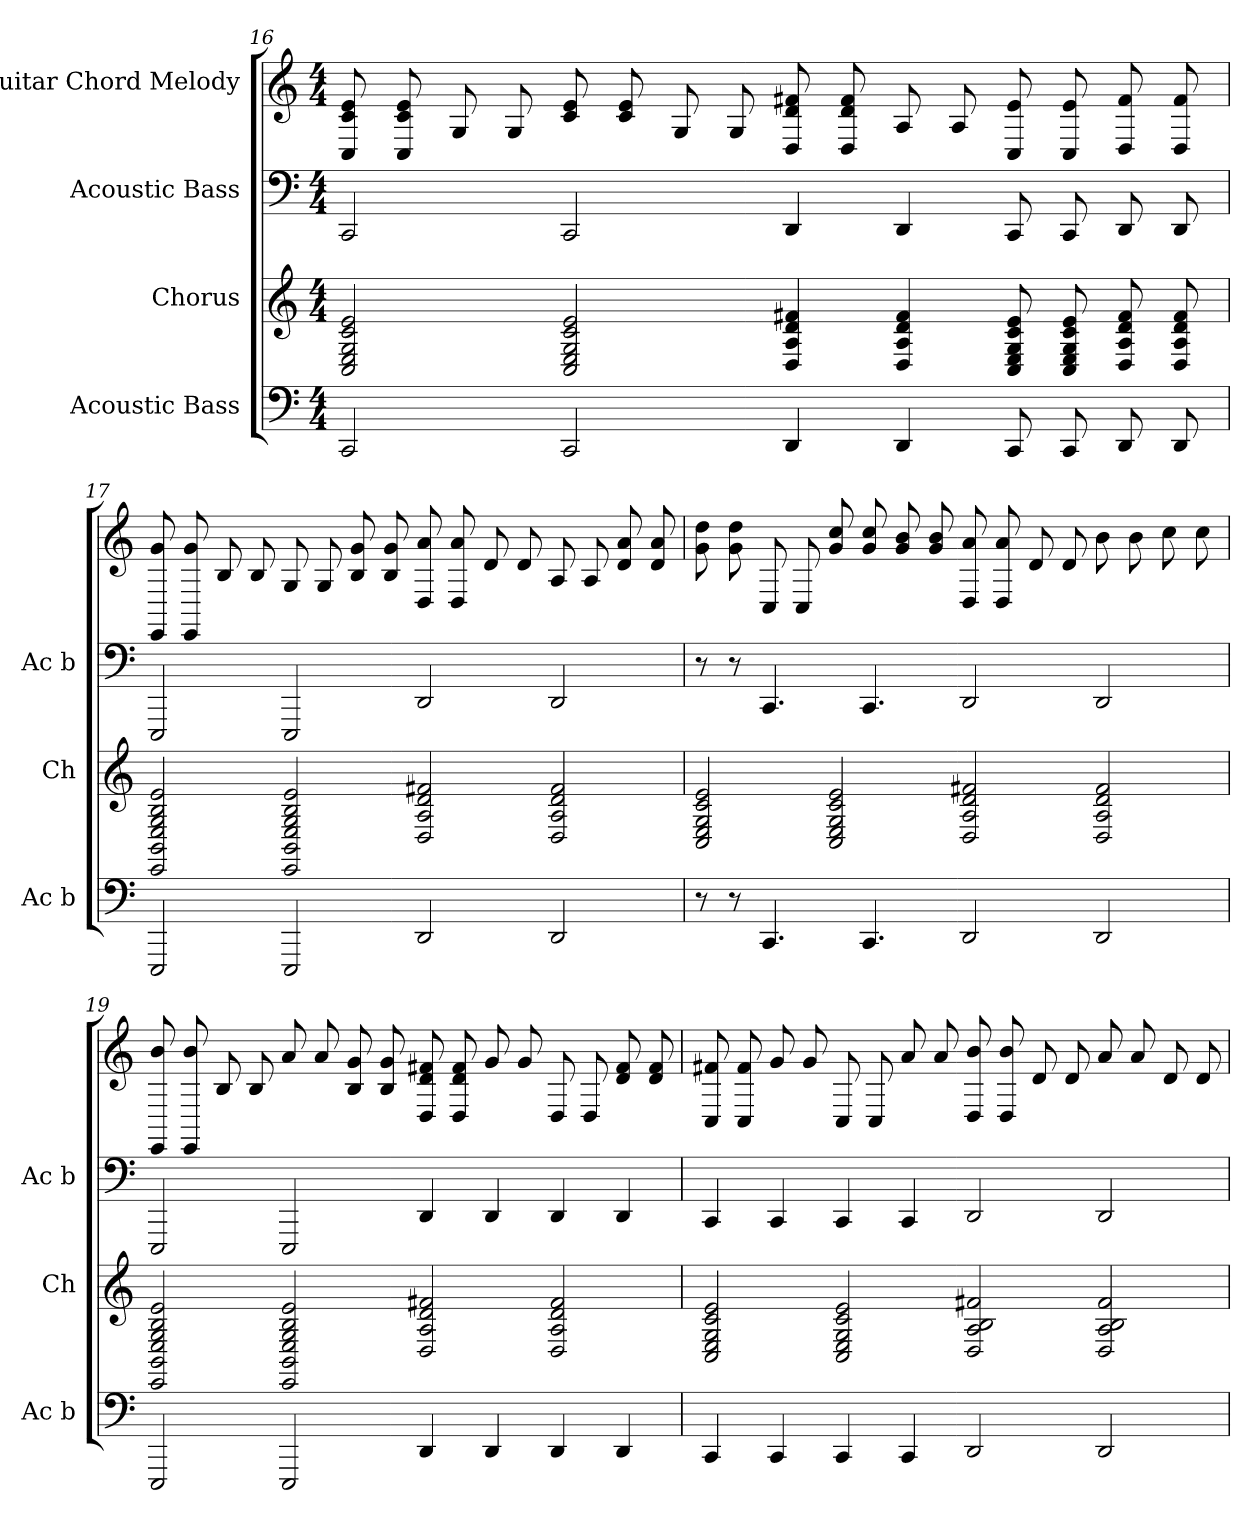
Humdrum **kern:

**kern	**kern	**kern	**kern
*part4	*part3	*part2	*part1
*staff4	*staff3	*staff2	*staff1
*I"Acoustic Bass	*I"Chorus	*I"Acoustic Bass	*I"Guitar Chord Melody
*I'Ac b	*I'Ch	*I'Ac b	*
*	*	*	*
*k[]	*k[]	*k[]	*k[]
*M4/4	*M4/4	*M4/4	*M4/4
=16	=16	=16	=16
2CC	2e 2c 2G 2E 2C	2CC	8e 8c 8C
.	.	.	8e 8c 8C
.	.	.	8G
.	.	.	8G
2CC	2e 2c 2G 2E 2C	2CC	8e 8c
.	.	.	8e 8c
.	.	.	8G
.	.	.	8G
4DD	4f# 4d 4A 4D	4DD	8f# 8d 8D
.	.	.	8f# 8d 8D
4DD	4f# 4d 4A 4D	4DD	8A
.	.	.	8A
8CC	8e 8c 8G 8E 8C	8CC	8e 8C
8CC	8e 8c 8G 8E 8C	8CC	8e 8C
8DD	8f# 8d 8A 8D	8DD	8f# 8D
8DD	8f# 8d 8A 8D	8DD	8f# 8D
=17	=17	=17	=17
2EEE	2e 2B 2G 2E 2BB 2EE	2EEE	8g 8EE
.	.	.	8g 8EE
.	.	.	8B
.	.	.	8B
2EEE	2e 2B 2G 2E 2BB 2EE	2EEE	8G
.	.	.	8G
.	.	.	8g 8B
.	.	.	8g 8B
2DD	2f# 2d 2A 2D	2DD	8a 8D
.	.	.	8a 8D
.	.	.	8d
.	.	.	8d
2DD	2f# 2d 2A 2D	2DD	8A
.	.	.	8A
.	.	.	8a 8d
.	.	.	8a 8d
=18	=18	=18	=18
8r	2e 2c 2G 2E 2C	8r	8dd 8g
8r	.	8r	8dd 8g
4.CC	.	4.CC	8C
.	.	.	8C
.	2e 2c 2G 2E 2C	.	8cc 8g
4.CC	.	4.CC	8cc 8g
.	.	.	8b 8g
.	.	.	8b 8g
2DD	2f# 2d 2A 2D	2DD	8a 8D
.	.	.	8a 8D
.	.	.	8d
.	.	.	8d
2DD	2f# 2d 2A 2D	2DD	8b
.	.	.	8b
.	.	.	8cc
.	.	.	8cc
=19	=19	=19	=19
2EEE	2e 2B 2G 2E 2BB 2EE	2EEE	8b 8EE
.	.	.	8b 8EE
.	.	.	8B
.	.	.	8B
2EEE	2e 2B 2G 2E 2BB 2EE	2EEE	8a
.	.	.	8a
.	.	.	8g 8B
.	.	.	8g 8B
4DD	2f# 2d 2A 2D	4DD	8f# 8d 8D
.	.	.	8f# 8d 8D
4DD	.	4DD	8g
.	.	.	8g
4DD	2f# 2d 2A 2D	4DD	8D
.	.	.	8D
4DD	.	4DD	8f# 8d
.	.	.	8f# 8d
=20	=20	=20	=20
4CC	2e 2c 2G 2E 2C	4CC	8f# 8C
.	.	.	8f# 8C
4CC	.	4CC	8g
.	.	.	8g
4CC	2e 2c 2G 2E 2C	4CC	8C
.	.	.	8C
4CC	.	4CC	8a
.	.	.	8a
2DD	2f# 2B 2A 2D	2DD	8b 8D
.	.	.	8b 8D
.	.	.	8d
.	.	.	8d
2DD	2f# 2B 2A 2D	2DD	8a
.	.	.	8a
.	.	.	8d
.	.	.	8d
=	=	=	=
*-	*-	*-	*-
